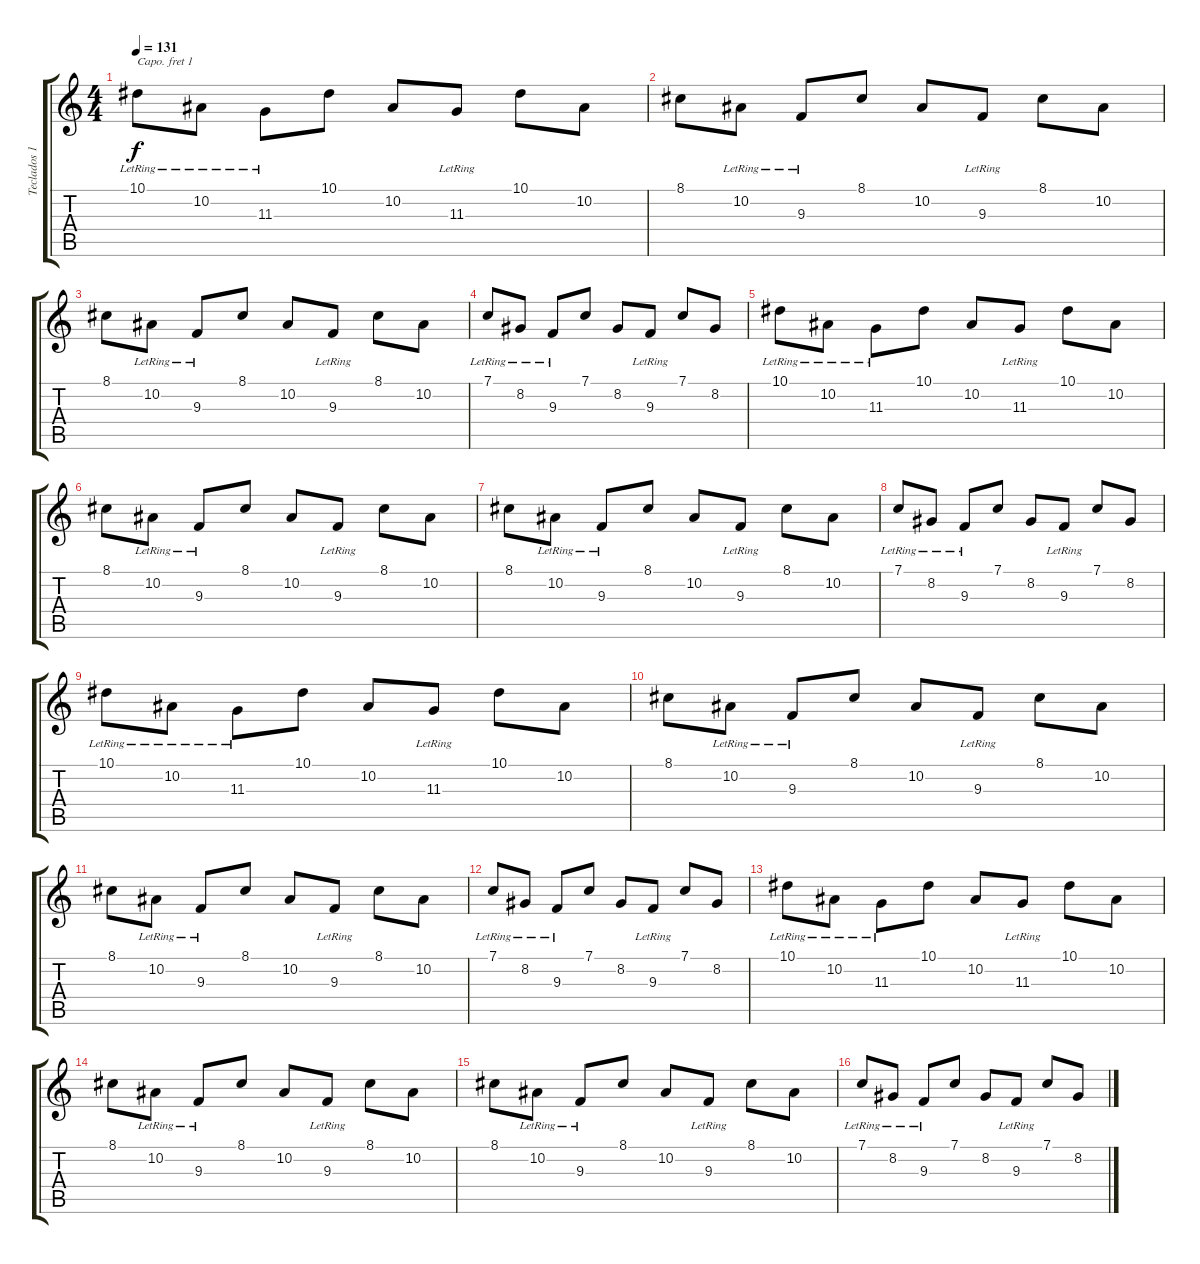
\track ("Teclados 1" "Teclados 1") {instrument acousticgrandpiano}
\staff {score tabs}
\capo 1
\tuning (E4 B3 G3 D3 A2 E2) {hide}
\ts (4 4)
\tempo 131
\clef g2
\ks c
10.1{lr}.8{dy f instrument acousticgrandpiano} 10.2{lr}.8 11.3{lr}.8 10.1.8 10.2.8 11.3{lr}.8 10.1.8 10.2.8 |
8.1.8 10.2{lr}.8 9.3{lr}.8 8.1.8 10.2.8 9.3{lr}.8 8.1.8 10.2.8 |
8.1.8 10.2{lr}.8 9.3{lr}.8 8.1.8 10.2.8 9.3{lr}.8 8.1.8 10.2.8 |
7.1{lr}.8 8.2{lr}.8 9.3{lr}.8 7.1.8 8.2.8 9.3{lr}.8 7.1.8 8.2.8 |
10.1{lr}.8 10.2{lr}.8 11.3{lr}.8 10.1.8 10.2.8 11.3{lr}.8 10.1.8 10.2.8 |
8.1.8 10.2{lr}.8 9.3{lr}.8 8.1.8 10.2.8 9.3{lr}.8 8.1.8 10.2.8 |
8.1.8 10.2{lr}.8 9.3{lr}.8 8.1.8 10.2.8 9.3{lr}.8 8.1.8 10.2.8 |
7.1{lr}.8 8.2{lr}.8 9.3{lr}.8 7.1.8 8.2.8 9.3{lr}.8 7.1.8 8.2.8 |
10.1{lr}.8 10.2{lr}.8 11.3{lr}.8 10.1.8 10.2.8 11.3{lr}.8 10.1.8 10.2.8 |
8.1.8 10.2{lr}.8 9.3{lr}.8 8.1.8 10.2.8 9.3{lr}.8 8.1.8 10.2.8 |
8.1.8 10.2{lr}.8 9.3{lr}.8 8.1.8 10.2.8 9.3{lr}.8 8.1.8 10.2.8 |
7.1{lr}.8 8.2{lr}.8 9.3{lr}.8 7.1.8 8.2.8 9.3{lr}.8 7.1.8 8.2.8 |
10.1{lr}.8 10.2{lr}.8 11.3{lr}.8 10.1.8 10.2.8 11.3{lr}.8 10.1.8 10.2.8 |
8.1.8 10.2{lr}.8 9.3{lr}.8 8.1.8 10.2.8 9.3{lr}.8 8.1.8 10.2.8 |
8.1.8 10.2{lr}.8 9.3{lr}.8 8.1.8 10.2.8 9.3{lr}.8 8.1.8 10.2.8 |
7.1{lr}.8 8.2{lr}.8 9.3{lr}.8 7.1.8 8.2.8 9.3{lr}.8 7.1.8 8.2.8
